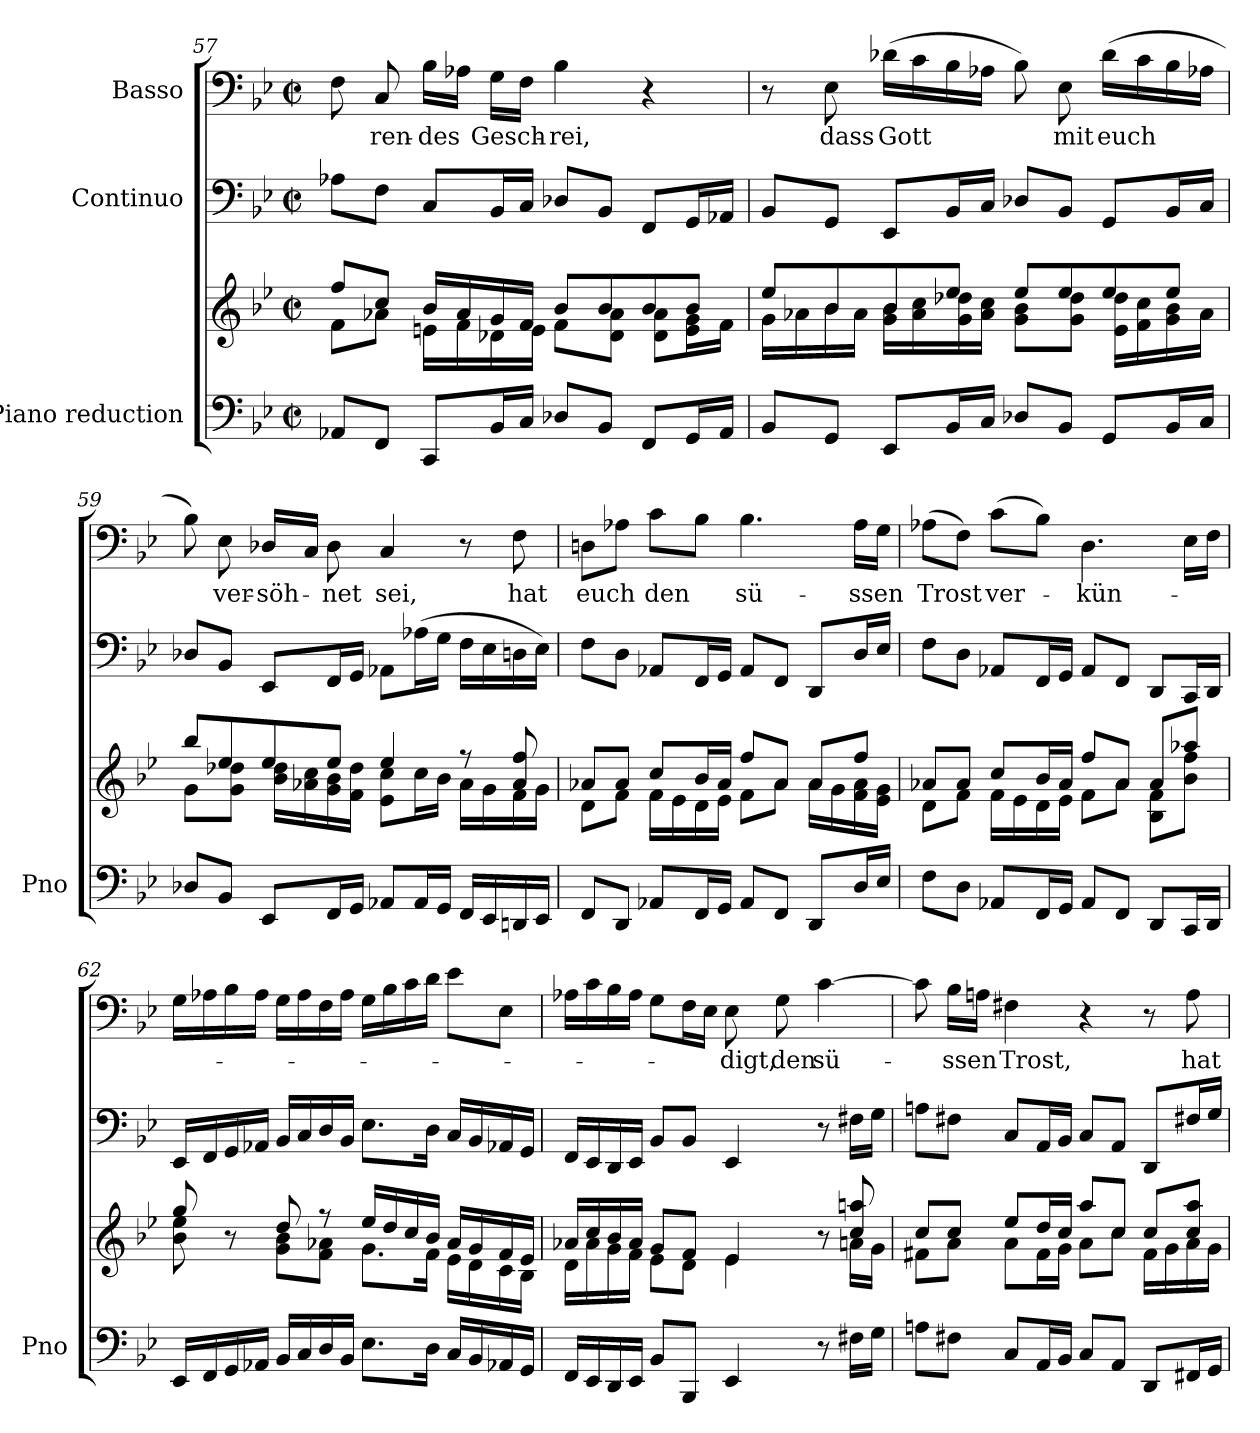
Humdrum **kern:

**kern	**kern	**kern	**kern	**text
*part3	*part3	*part2	*part1	*part1
*staff4	*staff3	*staff2	*staff1	*staff1
*I"Piano reduction	*	*I"Continuo	*I"Basso	*
*I'Pno	*	*	*	*
*clefF4	*clefG2	*clefF4	*clefF4	*
*k[b-e-]	*k[b-e-]	*k[b-e-]	*k[b-e-]	*
*M2/2	*M2/2	*M2/2	*M2/2	*
*met(c|)	*met(c|)	*met(c|)	*met(c|)	*
=57	=57	=57	=57	=57
*	*^	*	*	*
8AA-X/L	8ff/L	8f\L	8A-X\L	8F\	.
!	!	!	!	!	!LO:LY:b
8FF/J	8cc/J	8a-X\J	8F\J	8C/	-ren-
!	!	!	!	!	!LO:LY:b
8CC/L	16b-/LL	16en\LL	8C/L	16B-\LL	-des
.	16a-/	16f\	.	16A-X\JJ	.
!	!	!	!	!	!LO:LY:b
16BB-/L	16g/	16d-X\	16BB-/L	16G\LL	Gesch-
16C/JJ	16f/JJ	16e\JJ	16C/JJ	16F\JJ	.
!	!	!	!	!	!LO:LY:b
8D-X/L	8b-/L	8f\L	8D-X/L	4B-\	-rei,
8BB-/J	8b-/	8d-\ 8a-\J	8BB-/J	.	.
8FF/L	8b-/	8d-\ 8a-\L	8FF/L	4r	.
16GG/L	8b-/J	16e\ 16g\L	16GG/L	.	.
16AA-/JJ	.	16f\JJ	16AA-X/JJ	.	.
!!LO:LB:g=z
=58	=58	=58	=58	=58	=58
8BB-/L	8ee-/L	16g\LL	8BB-/L	8r	.
.	.	16a-X\	.	.	.
!	!	!	!	!	!LO:LY:b
8GG/J	8b-/	16b-\	8GG/J	8E-\	dass
.	.	16a-\JJ	.	.	.
!	!	!	!	!	!LO:LY:b
8EE-/L	8b-/	16g\ 16b-\LL	8EE-/L	(16d-X\LL	Gott
.	.	16a-\ 16cc\	.	16c\	.
16BB-/L	8ee-/J	16g\ 16dd-X\	16BB-/L	16B-\	.
16C/JJ	.	16a-\ 16cc\JJ	16C/JJ	16A-X\JJ	.
8D-X/L	8ee-/L	8g\ 8b-\L	8D-X/L	8B-\)	.
!	!	!	!	!	!LO:LY:b
8BB-/J	8ee-/	8g\ 8dd-\J	8BB-/J	8E-\	mit
!	!	!	!	!	!LO:LY:b
8GG/L	8ee-/	16e-\ 16dd-\LL	8GG/L	(16d-\LL	euch
.	.	16f\ 16cc\	.	16c\	.
16BB-/L	8ee-/J	16g\ 16b-\	16BB-/L	16B-\	.
16C/JJ	.	16a-\JJ	16C/JJ	16A-X\JJ	.
=59	=59	=59	=59	=59	=59
8D-X/L	8bb-/L	8g\L	8D-X/L	8B-\)	.
!	!	!	!	!	!LO:LY:b
8BB-/J	8ee-/	8g\ 8dd-X\J	8BB-/J	8E-\	ver-
!	!	!	!	!	!LO:LY:b
8EE-/L	8ee-/	16b-\ 16dd-\LL	8EE-/L	16D-X/LL	-söh-
.	.	16a-X\ 16cc\	.	16C/JJ	.
!	!	!	!	!	!LO:LY:b
16FF/L	8ee-/J	16g\ 16b-\	16FF/L	8D-\	-net
16GG/JJ	.	16f\ 16dd-\JJ	16GG/JJ	.	.
!	!	!	!	!	!LO:LY:b
8AA-X/L	4ee-/	8e-\ 8cc\L	8AA-X\L	4C/	sei,
16AA-/L	.	16cc\L	(16A-X\L	.	.
16GG/JJ	.	16b-\JJ	16G\JJ	.	.
16FF/LL	8r	16a-\LL	16F\LL	8r	.
16EE-/	.	16g\	16E-\	.	.
!	!	!	!	!	!LO:LY:b
16DDn/	8a-/ 8ff/	16f\	16Dn\	8F\	hat
16EE-/JJ	.	16g\JJ	16E-\JJ)	.	.
=60	=60	=60	=60	=60	=60
!	!	!	!	!	!LO:LY:b
8FF/L	8a-X/L	8d\L	8F\L	8Dn\L	euch
8DD/J	8a-/J	8f\J	8D\J	8A-X\J	.
!	!	!	!	!	!LO:LY:b
8AA-X/L	8cc/L	16f\LL	8AA-X/L	8c\L	den
.	.	16e-\	.	.	.
16FF/L	16b-/L	16d\	16FF/L	8B-\J	.
16GG/JJ	16a-/JJ	16e-\JJ	16GG/JJ	.	.
!	!	!	!	!	!LO:LY:b
8AA-/L	8ff/L	8f\L	8AA-/L	4.B-\	sü-
8FF/J	8a-/J	8a-\J	8FF/J	.	.
8DD/L	8a-/L	16a-\LL	8DD/L	.	.
.	.	16g\	.	.	.
!	!	!	!	!	!LO:LY:b
16D/L	8ff/J	16f\ 16a-\	16D/L	16A-\LL	-ssen
16E-/JJ	.	16e-\ 16g\JJ	16E-/JJ	16G\JJ	.
=61	=61	=61	=61	=61	=61
!	!	!	!	!	!LO:LY:b
8F\L	8a-X/L	8d\L	8F\L	(8A-X\L	Trost
8D\J	8a-/J	8f\J	8D\J	8F\J)	.
!	!	!	!	!	!LO:LY:b
8AA-X/L	8cc/L	16f\LL	8AA-X/L	(8c\L	ver-
.	.	16e-\	.	.	.
16FF/L	16b-/L	16d\	16FF/L	8B-\J)	.
16GG/JJ	16a-/JJ	16e-\JJ	16GG/JJ	.	.
!	!	!	!	!	!LO:LY:b
8AA-/L	8ff/L	8f\L	8AA-/L	4.D\	-kün-
8FF/J	8a-/J	8a-\J	8FF/J	.	.
8DD/L	8a-/L	8B-\ 8f\L	8DD/L	.	.
16CC/L	8aa-X/J	8b-\ 8ff\J	16CC/L	16E-\LL	.
16DD/JJ	.	.	16DD/JJ	16F\JJ	.
!!LO:LB:g=z
=62	=62	=62	=62	=62	=62
16EE-/LL	8gg/	8b-\ 8ee-\	16EE-/LL	16G\LL	.
16FF/	.	.	16FF/	16A-X\	.
16GG/	8r	8ryy	16GG/	16B-\	.
16AA-X/JJ	.	.	16AA-X/JJ	16A-\JJ	.
16BB-/LL	8dd/	8g\ 8b-\L	16BB-/LL	16G\LL	.
16C/	.	.	16C/	16A-\	.
16D/	8r	8f\ 8a-X\J	16D/	16F\	.
16BB-/JJ	.	.	16BB-/JJ	16A-\JJ	.
8.E-\L	16ee-/LL	8.g\L	8.E-\L	16G\LL	.
.	16dd/	.	.	16B-\	.
.	16cc/	.	.	16c\	.
16D\Jk	16b-/JJ	16f\Jk	16D\Jk	16d\JJ	.
16C/LL	16a-/LL	16e-\LL	16C/LL	8e-\L	.
16BB-/	16g/	16d\	16BB-/	.	.
16AA-X/	16f/	16c\	16AA-X/	8E-\J	.
16GG/JJ	16e-/JJ	16B-\JJ	16GG/JJ	.	.
=63	=63	=63	=63	=63	=63
16FF/LL	16a-X/LL	16d\LL	16FF/LL	16A-X\LL	.
16EE-/	16cc/	16a-\	16EE-/	16c\	.
16DD/	16b-/	16g\	16DD/	16B-\	.
16EE-/JJ	16a-/JJ	16f\JJ	16EE-/JJ	16A-\JJ	.
8BB-/L	8g/L	8e-\L	8BB-/L	8G\L	.
8BBB-/J	8f/J	8d\J	8BB-/J	16F\L	.
.	.	.	.	16E-\JJ	.
!	!	!	!	!	!LO:LY:b
4EE-/	4e-/	4e-\	4EE-/	8E-\	-digt,
!	!	!	!	!	!LO:LY:b
.	.	.	.	8G\	den
!	!	!	!	!	!LO:LY:b
8r	8r	8ryy	8r	[4c\	sü-
16F#X\LL	8cc/ 8aan/	16an\LL	16F#X\LL	.	.
16G\JJ	.	16g\JJ	16G\JJ	.	.
=64	=64	=64	=64	=64	=64
8An\L	8cc/L	8f#X\L	8An\L	8c\]	.
!	!	!	!	!	!LO:LY:b
8F#X\J	8cc/J	8a\J	8F#X\J	16B-\LL	-ssen
.	.	.	.	16An\JJ	.
!	!	!	!	!	!LO:LY:b
8C/L	8ee-/L	8a\L	8C/L	4F#X\	Trost,
16AA/L	16dd/L	16f#\L	16AA/L	.	.
16BB-/JJ	16cc/JJ	16g\JJ	16BB-/JJ	.	.
8C/L	8aa/L	8a\L	8C/L	4r	.
8AA/J	8cc/J	8cc\J	8AA/J	.	.
8DD/L	8cc/L	16f#\LL	8DD/L	8r	.
.	.	16g\	.	.	.
!	!	!	!	!	!LO:LY:b
16FF#X/L	8cc/ 8aa/J	16a\	16F#X/L	8A\	hat
16GG/JJ	.	16g\JJ	16G/JJ	.	.
*	*v	*v	*	*	*
=	=	=	=	=
*-	*-	*-	*-	*-
